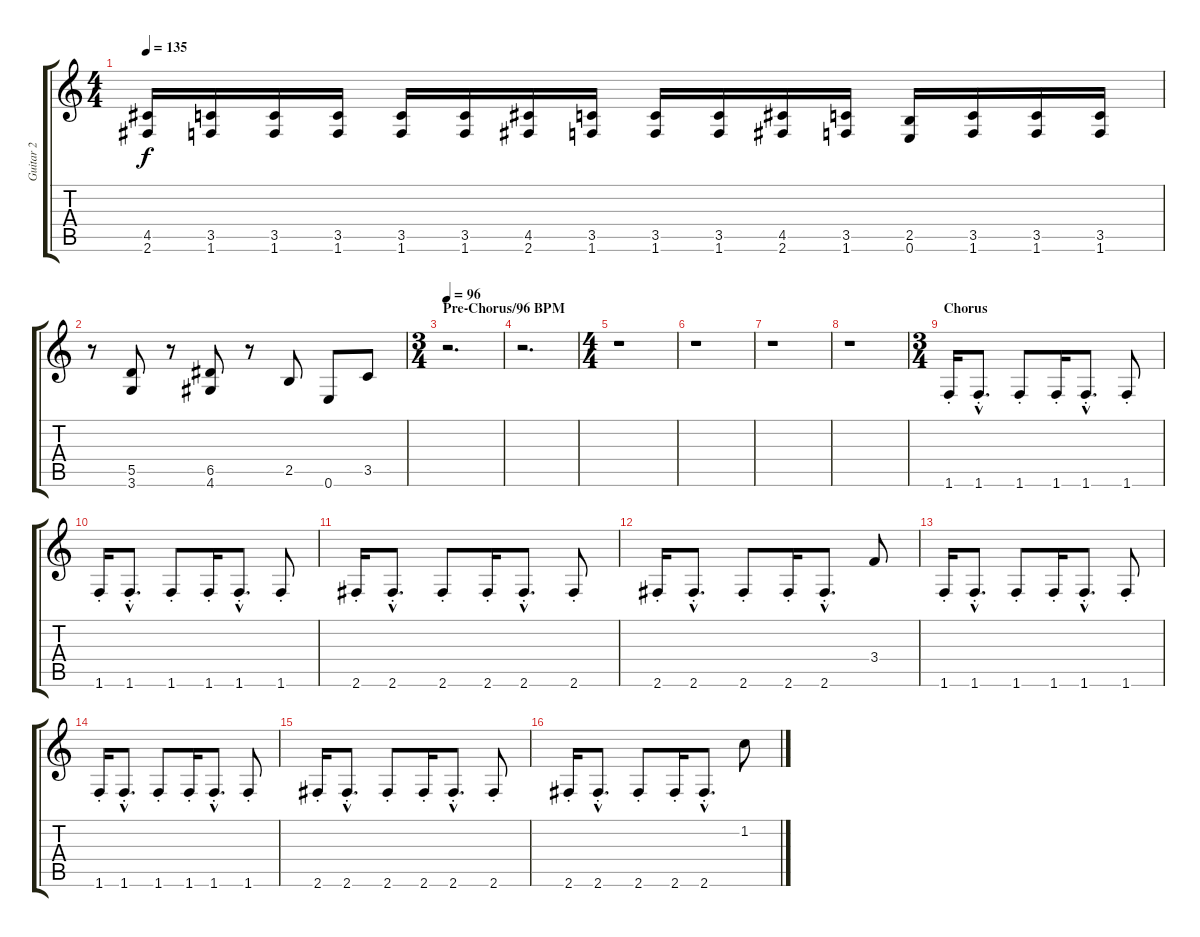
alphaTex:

\track ("Guitar 2" "Guitar 2") {instrument electricguitarmuted}
\staff {score tabs}
\tuning (E4 B3 G3 D3 A2 E2) {hide}
\ts (4 4)
\tempo 135
\clef g2
\ks c
(4.5 2.6).16{dy f} (3.5 1.6).16 (3.5 1.6).16 (3.5 1.6).16 (3.5 1.6).16 (3.5 1.6).16 (4.5 2.6).16 (3.5 1.6).16 (3.5 1.6).16 (3.5 1.6).16 (4.5 2.6).16 (3.5 1.6).16 (2.5 0.6).16 (3.5 1.6).16 (3.5 1.6).16 (3.5 1.6).16 |
r.8 (5.5 3.6).8 r.8 (6.5 4.6).8 r.8 2.5.8 0.6.8 3.5.8 |
\ts (3 4)
\section ("" "Pre-Chorus/96 BPM")
\tempo 96
r.2{d} |
r.2{d} |
\ts (4 4)
r.1 |
r.1 |
r.1 |
r.1 |
\ts (3 4)
\section ("" "Chorus")
1.6{st}.16{instrument distortionguitar} 1.6{hac st}.8{d} 1.6{st}.8 1.6{st}.16 1.6{hac st}.8{d} 1.6{st}.8 |
1.6{st}.16 1.6{hac st}.8{d} 1.6{st}.8 1.6{st}.16 1.6{hac st}.8{d} 1.6{st}.8 |
2.6{st}.16 2.6{hac st}.8{d} 2.6{st}.8 2.6{st}.16 2.6{hac st}.8{d} 2.6{st}.8 |
2.6{st}.16 2.6{hac st}.8{d} 2.6{st}.8 2.6{st}.16 2.6{hac st}.8{d} 3.4.8 |
1.6{st}.16 1.6{hac st}.8{d} 1.6{st}.8 1.6{st}.16 1.6{hac st}.8{d} 1.6{st}.8 |
1.6{st}.16 1.6{hac st}.8{d} 1.6{st}.8 1.6{st}.16 1.6{hac st}.8{d} 1.6{st}.8 |
2.6{st}.16 2.6{hac st}.8{d} 2.6{st}.8 2.6{st}.16 2.6{hac st}.8{d} 2.6{st}.8 |
2.6{st}.16 2.6{hac st}.8{d} 2.6{st}.8 2.6{st}.16 2.6{hac st}.8{d} 1.2.8
